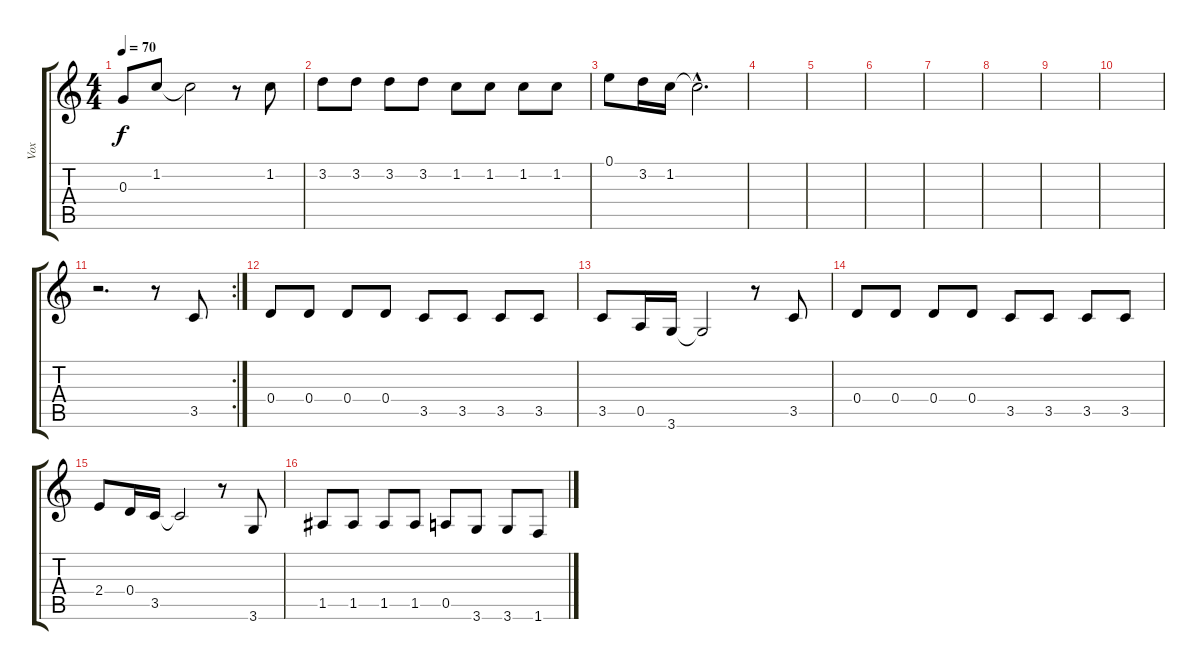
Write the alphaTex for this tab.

\track ("Vox" "Vox") {instrument fretlessbass}
\staff {score tabs}
\tuning (E4 B3 G3 D3 A2 E2) {hide}
\ts (4 4)
\tempo 70
\clef g2
\ks c
0.3.8{dy f} 1.2.8 1.2{t}.2 r.8 1.2.8 |
3.2.8 3.2.8 3.2.8 3.2.8 1.2.8 1.2.8 1.2.8 1.2.8 |
0.1.8 3.2.16 1.2.16 1.2{hac t}.2{d} |
|
|
|
|
|
|
|
\rc 2
r.2{d} r.8 3.5.8 |
0.4.8 0.4.8 0.4.8 0.4.8 3.5.8 3.5.8 3.5.8 3.5.8 |
3.5.8 0.5.16 3.6.16 3.6{t}.2 r.8 3.5.8 |
0.4.8 0.4.8 0.4.8 0.4.8 3.5.8 3.5.8 3.5.8 3.5.8 |
2.4.8 0.4.16 3.5.16 3.5{t}.2 r.8 3.6.8 |
1.5.8 1.5.8 1.5.8 1.5.8 0.5.8 3.6.8 3.6.8 1.6.8
